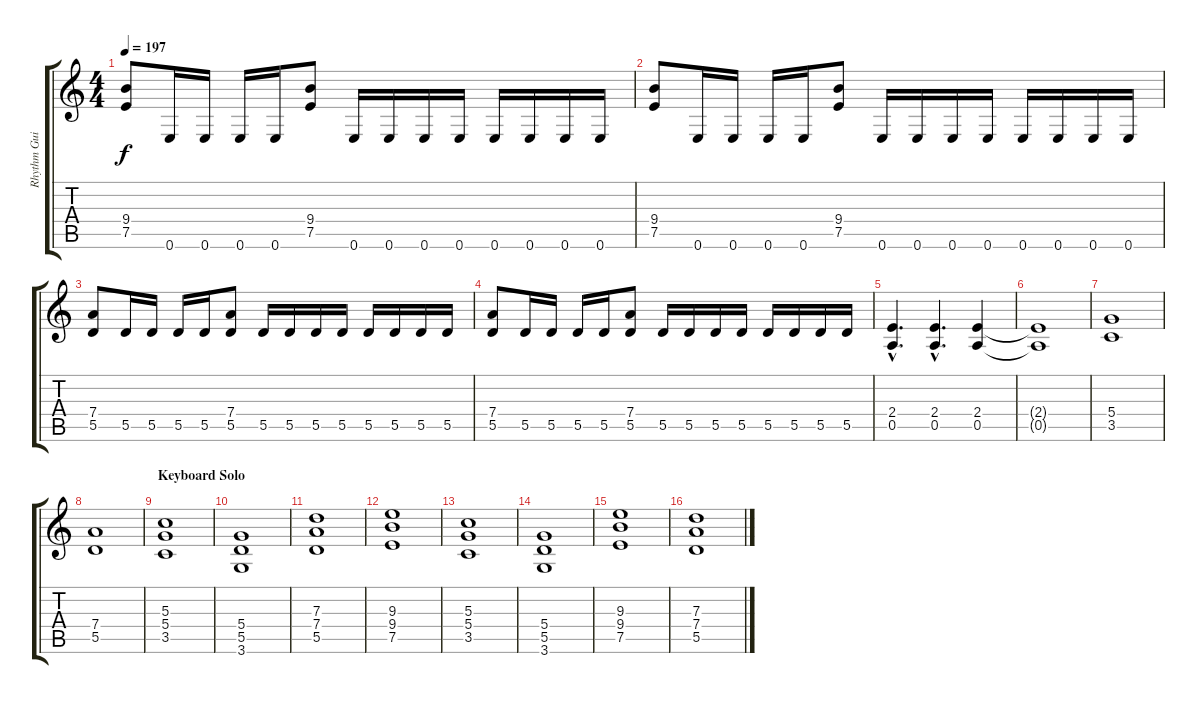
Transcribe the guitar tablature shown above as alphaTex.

\track ("Rhythm Guitar 2" "Rhythm Gui") {instrument distortionguitar}
\staff {score tabs}
\tuning (E4 B3 G3 D3 A2 E2) {hide}
\ts (4 4)
\tempo 197
\clef g2
\ks c
(9.4 7.5).8{dy f} 0.6.16 0.6.16 0.6.16 0.6.16 (9.4 7.5).8 0.6.16 0.6.16 0.6.16 0.6.16 0.6.16 0.6.16 0.6.16 0.6.16 |
(9.4 7.5).8 0.6.16 0.6.16 0.6.16 0.6.16 (9.4 7.5).8 0.6.16 0.6.16 0.6.16 0.6.16 0.6.16 0.6.16 0.6.16 0.6.16 |
(7.4 5.5).8 5.5.16 5.5.16 5.5.16 5.5.16 (7.4 5.5).8 5.5.16 5.5.16 5.5.16 5.5.16 5.5.16 5.5.16 5.5.16 5.5.16 |
(7.4 5.5).8 5.5.16 5.5.16 5.5.16 5.5.16 (7.4 5.5).8 5.5.16 5.5.16 5.5.16 5.5.16 5.5.16 5.5.16 5.5.16 5.5.16 |
(2.4{hac} 0.5{hac}).4{d} (2.4{hac} 0.5{hac}).4{d} (2.4 0.5).4 |
(2.4{t} 0.5{t}).1 |
(5.4 3.5).1 |
(7.4 5.5).1 |
\section ("" "Keyboard Solo")
(5.3 5.4 3.5).1 |
(5.4 5.5 3.6).1 |
(7.3 7.4 5.5).1 |
(9.3 9.4 7.5).1 |
(5.3 5.4 3.5).1 |
(5.4 5.5 3.6).1 |
(9.3 9.4 7.5).1 |
(7.3 7.4 5.5).1
